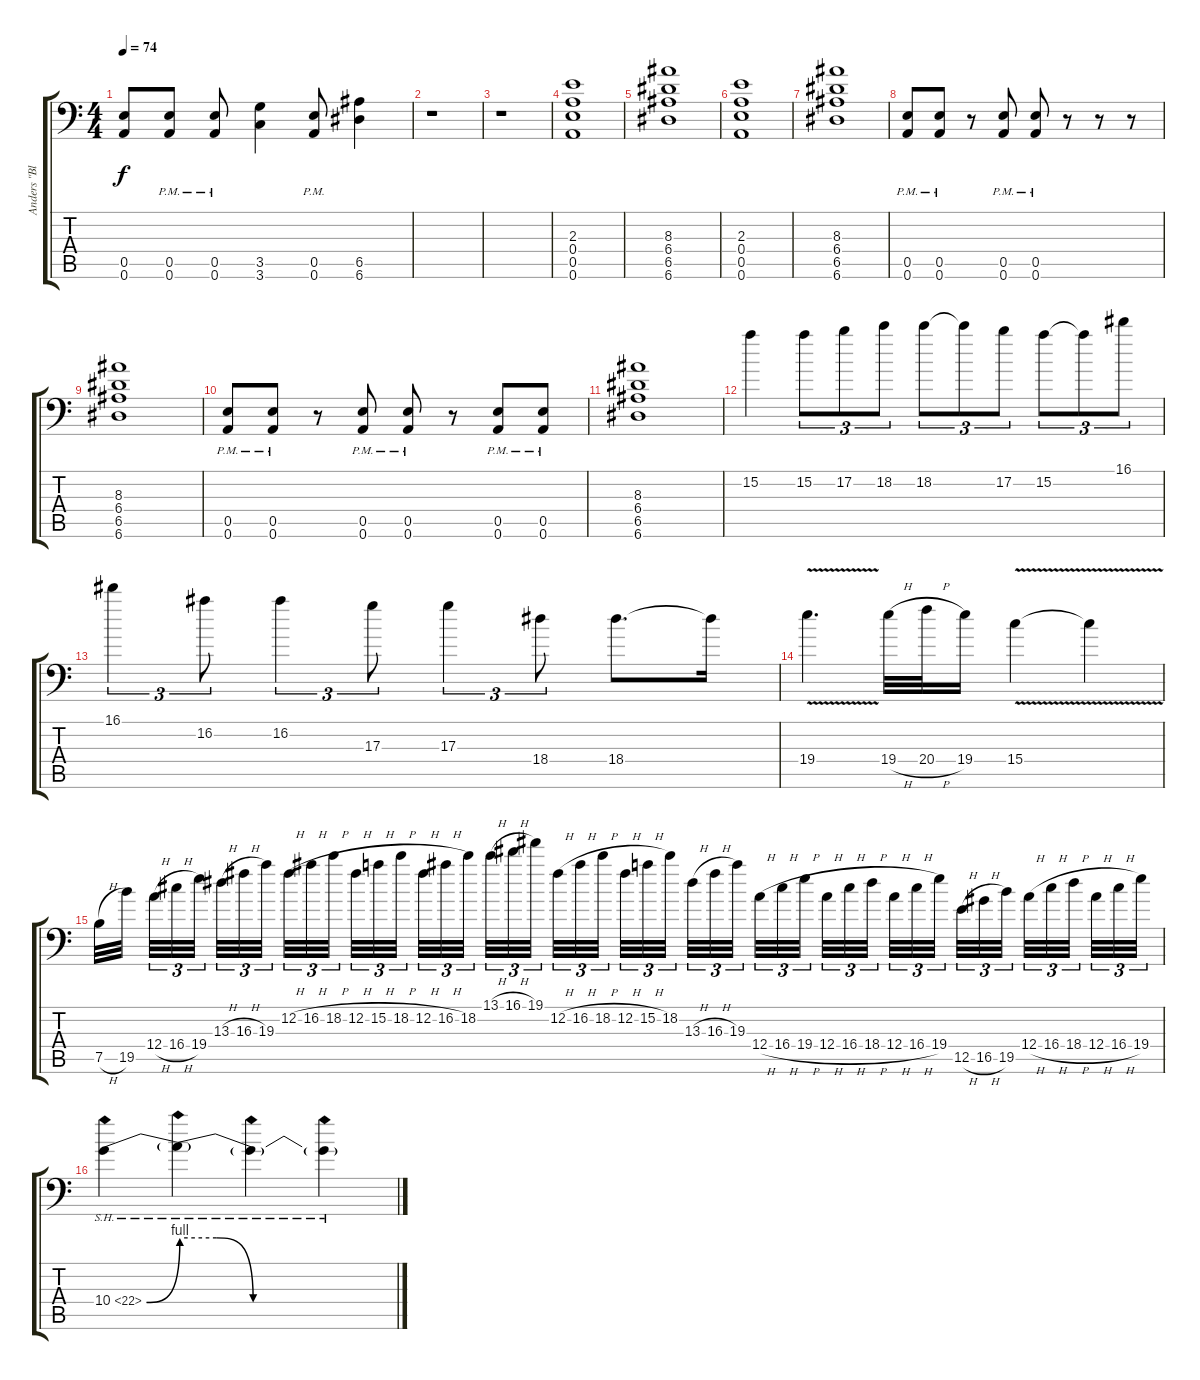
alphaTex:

\track ("Anders \"Blakkheim\" Nyström - Guitar" "Anders \"Bl") {instrument distortionguitar}
\staff {score tabs}
\tuning (B3 Gb3 D3 A2 E2 A1) {hide}
\ts (4 4)
\tempo 74
\clef f4
\ks c
(0.5 0.6).8{dy f} (0.5{pm} 0.6{pm}).8 (0.5{pm} 0.6{pm}).8 (3.5 3.6).4 (0.5{pm} 0.6{pm}).8 (6.5 6.6).4 |
r.1 |
r.1 |
(2.3 0.4 0.5 0.6).1 |
(8.3 6.4 6.5 6.6).1 |
(2.3 0.4 0.5 0.6).1 |
(8.3 6.4 6.5 6.6).1 |
(0.5{pm} 0.6{pm}).8 (0.5{pm} 0.6{pm}).8 r.8 (0.5{pm} 0.6{pm}).8 (0.5{pm} 0.6{pm}).8 r.8 r.8 r.8 |
(8.3 6.4 6.5 6.6).1 |
(0.5{pm} 0.6{pm}).8 (0.5{pm} 0.6{pm}).8 r.8 (0.5{pm} 0.6{pm}).8 (0.5{pm} 0.6{pm}).8 r.8 (0.5{pm} 0.6{pm}).8 (0.5{pm} 0.6{pm}).8 |
(8.3 6.4 6.5 6.6).1 |
15.2.4{volume 8} 15.2.8{tu (3 2)} 17.2.8{tu (3 2)} 18.2.8{tu (3 2)} 18.2.8{tu (3 2)} 18.2{t}.8{tu (3 2)} 17.2.8{tu (3 2)} 15.2.8{tu (3 2)} 15.2{t}.8{tu (3 2)} 16.1.8{tu (3 2)} |
16.1.4{tu (3 2)} 16.2.8{tu (3 2)} 16.2.4{tu (3 2)} 17.3.8{tu (3 2)} 17.3.4{tu (3 2)} 18.4.8{tu (3 2)} 18.4.8{d} 18.4{t}.16 |
19.4{v}.4{d} 19.4{h}.32 20.4{h}.32 19.4.16 15.4{v}.4 15.4{v t}.4 |
7.5{h}.32 19.5.32 12.4{h}.32{tu (3 2)} 16.4{h}.32{tu (3 2)} 19.4.32{tu (3 2)} 13.3{h}.32{tu (3 2)} 16.3{h}.32{tu (3 2)} 19.3.32{tu (3 2)} 12.2{h}.32{tu (3 2)} 16.2{h}.32{tu (3 2)} 18.2{h}.32{tu (3 2)} 12.2{h}.32{tu (3 2)} 15.2{h}.32{tu (3 2)} 18.2{h}.32{tu (3 2)} 12.2{h}.32{tu (3 2)} 16.2{h}.32{tu (3 2)} 18.2.32{tu (3 2)} 13.1{h}.32{tu (3 2)} 16.1{h}.32{tu (3 2)} 19.1.32{tu (3 2)} 12.2{h}.32{tu (3 2)} 16.2{h}.32{tu (3 2)} 18.2{h}.32{tu (3 2)} 12.2{h}.32{tu (3 2)} 15.2{h}.32{tu (3 2)} 18.2.32{tu (3 2)} 13.3{h}.32{tu (3 2)} 16.3{h}.32{tu (3 2)} 19.3.32{tu (3 2)} 12.4{h}.32{tu (3 2)} 16.4{h}.32{tu (3 2)} 19.4{h}.32{tu (3 2)} 12.4{h}.32{tu (3 2)} 16.4{h}.32{tu (3 2)} 18.4{h}.32{tu (3 2)} 12.4{h}.32{tu (3 2)} 16.4{h}.32{tu (3 2)} 19.4.32{tu (3 2)} 12.5{h}.32{tu (3 2)} 16.5{h}.32{tu (3 2)} 19.5.32{tu (3 2)} 12.4{h}.32{tu (3 2)} 16.4{h}.32{tu (3 2)} 18.4{h}.32{tu (3 2)} 12.4{h}.32{tu (3 2)} 16.4{h}.32{tu (3 2)} 19.4.32{tu (3 2)} |
10.4{be (bend 0 0 60 4) sh 12}.4 10.4{be (custom 0 4 15 4 30 0 60 0) sh 12 t}.4 10.4{sh 12 t}.4 10.4{be (hold 0 0 60 0) sh 12 t}.4
